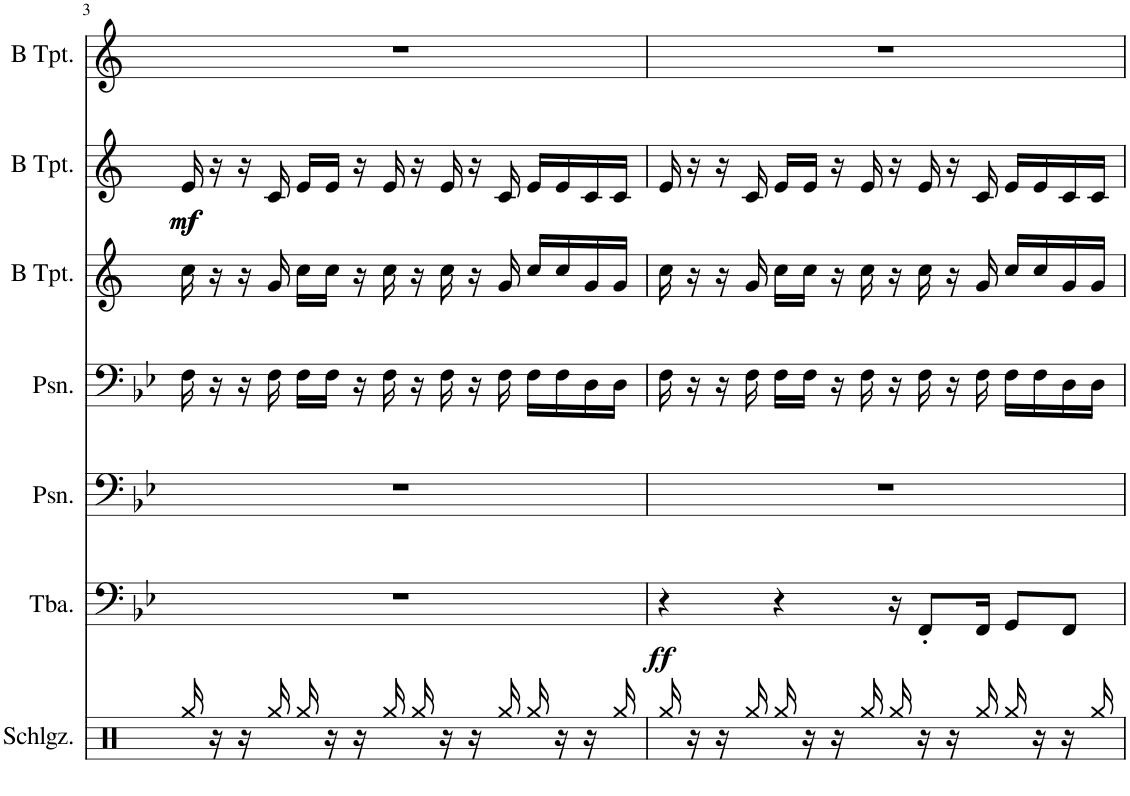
**kern	**kern	**dynam	**kern	**kern	**kern	**kern	**dynam	**kern
*part7	*part6	*part6	*part5	*part4	*part3	*part2	*part2	*part1
*staff7	*staff6	*staff6	*staff5	*staff4	*staff3	*staff2	*staff2	*staff1
*I"Schlagzeug	*I"Tuba	*	*I"Posaune	*I"Posaune	*I"Trompete in B	*I"Trompete in B	*	*I"Trompete in B
*I'Schlgz.	*I'Tba.	*	*I'Psn.	*I'Psn.	*	*	*	*
!!LO:PB:g=z
*clefX	*clefF4	*	*clefF4	*clefF4	*clefG2	*clefG2	*	*clefG2
*	*	*	*	*	*Trd1c2	*Trd1c2	*	*Trd1c2
*k[]	*k[b-e-]	*	*k[b-e-]	*k[b-e-]	*k[]	*k[]	*	*k[]
*M4/4	*M4/4	*	*M4/4	*M4/4	*M4/4	*M4/4	*	*M4/4
=3	=3	=3	=3	=3	=3	=3	=3	=3
!	!	!	!	!	!	!	!LO:DY:b	!
!	!	!	!	!	!	!	!LO:DY:n=1:b	!
16Rgg/	1r	.	1r	16F\	16cc\	16e/	mf mf	1r
16r	.	.	.	16r	16r	16r	.	.
16r	.	.	.	16r	16r	16r	.	.
16Rgg/	.	.	.	16F\	16g/	16c/	.	.
16Rgg/	.	.	.	16F\LL	16cc\LL	16e/LL	.	.
16r	.	.	.	16F\JJ	16cc\JJ	16e/JJ	.	.
16r	.	.	.	16r	16r	16r	.	.
16Rgg/	.	.	.	16F\	16cc\	16e/	.	.
16Rgg/	.	.	.	16r	16r	16r	.	.
16r	.	.	.	16F\	16cc\	16e/	.	.
16r	.	.	.	16r	16r	16r	.	.
16Rgg/	.	.	.	16F\	16g/	16c/	.	.
16Rgg/	.	.	.	16F\LL	16cc/LL	16e/LL	.	.
16r	.	.	.	16F\	16cc/	16e/	.	.
16r	.	.	.	16D\	16g/	16c/	.	.
16Rgg/	.	.	.	16D\JJ	16g/JJ	16c/JJ	.	.
=4	=4	=4	=4	=4	=4	=4	=4	=4
!	!	!LO:DY:b	!	!	!	!	!	!
16Rgg/	4r	ff	1r	16F\	16cc\	16e/	.	1r
16r	.	.	.	16r	16r	16r	.	.
16r	.	.	.	16r	16r	16r	.	.
16Rgg/	.	.	.	16F\	16g/	16c/	.	.
16Rgg/	4r	.	.	16F\LL	16cc\LL	16e/LL	.	.
16r	.	.	.	16F\JJ	16cc\JJ	16e/JJ	.	.
16r	.	.	.	16r	16r	16r	.	.
16Rgg/	.	.	.	16F\	16cc\	16e/	.	.
16Rgg/	16r	.	.	16r	16r	16r	.	.
16r	8FF'/L	.	.	16F\	16cc\	16e/	.	.
16r	.	.	.	16r	16r	16r	.	.
16Rgg/	16FF/Jk	.	.	16F\	16g/	16c/	.	.
16Rgg/	8GG/L	.	.	16F\LL	16cc/LL	16e/LL	.	.
16r	.	.	.	16F\	16cc/	16e/	.	.
16r	8FF/J	.	.	16D\	16g/	16c/	.	.
16Rgg/	.	.	.	16D\JJ	16g/JJ	16c/JJ	.	.
=	=	=	=	=	=	=	=	=
*-	*-	*-	*-	*-	*-	*-	*-	*-
